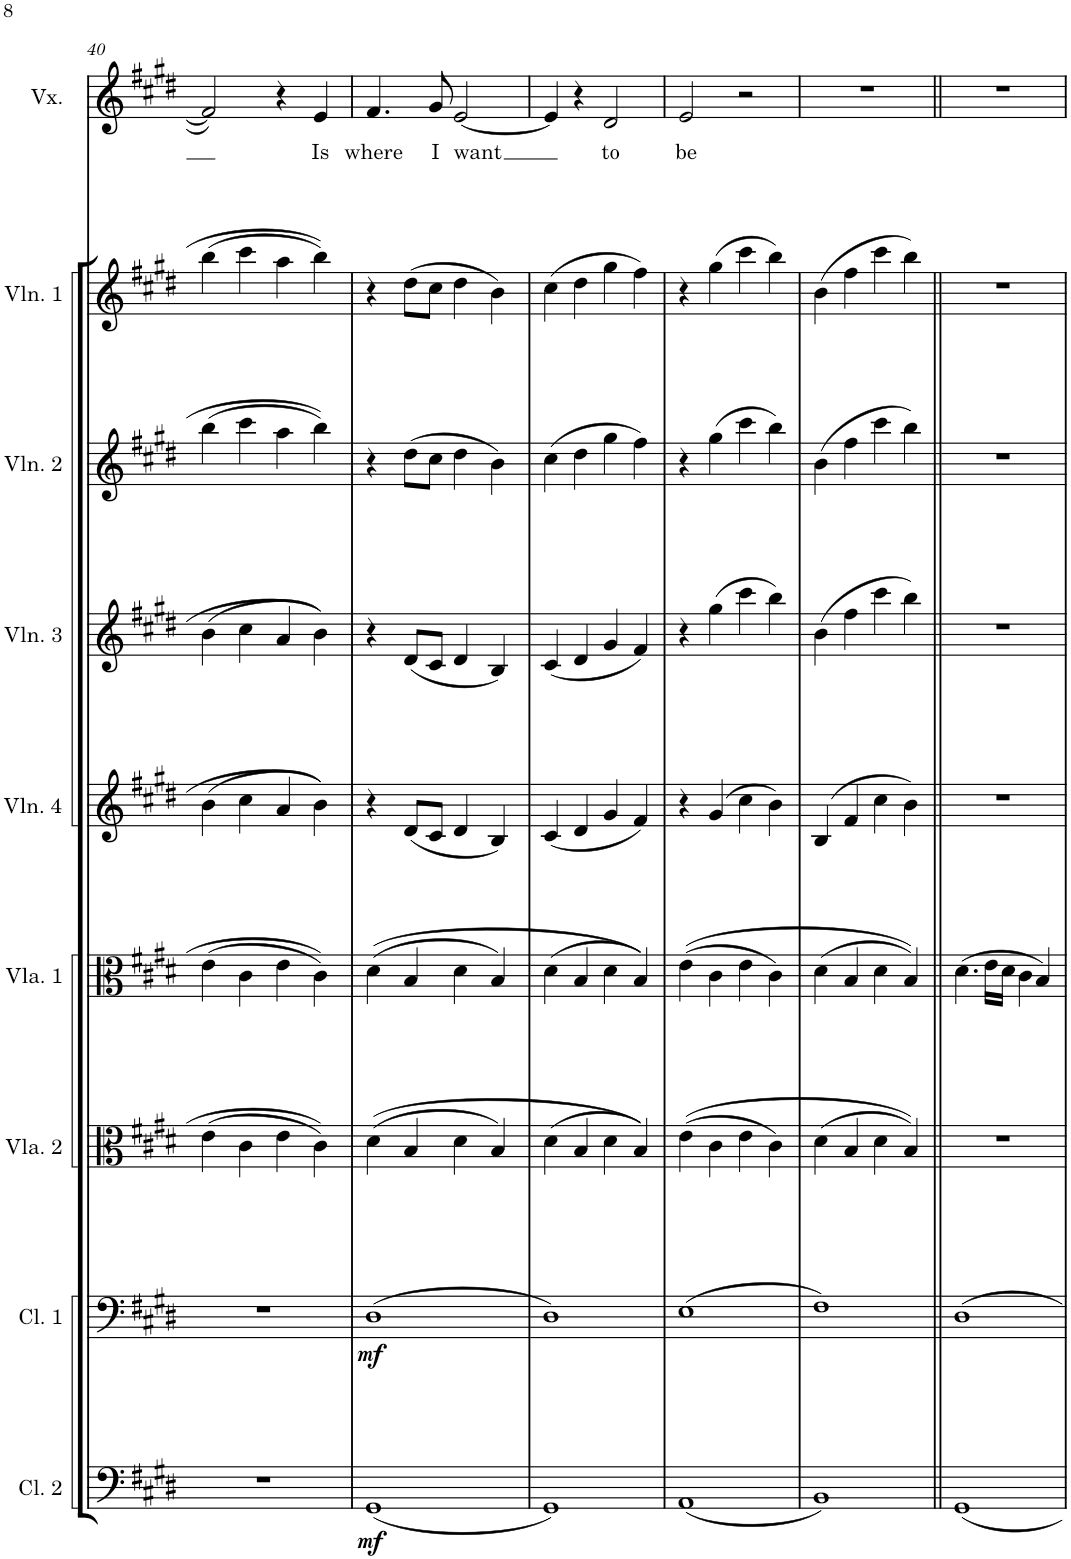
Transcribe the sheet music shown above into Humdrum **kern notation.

**kern	**dynam	**kern	**dynam	**kern	**kern	**kern	**kern	**kern	**kern	**kern	**text
*part9	*part9	*part8	*part8	*part7	*part6	*part5	*part4	*part3	*part2	*part1	*part1
*staff9	*staff9	*staff8	*staff8	*staff7	*staff6	*staff5	*staff4	*staff3	*staff2	*staff1	*staff1
*I"Cello 2	*	*I"Cello 1	*	*I"Viola 2	*I"Viola 1	*I"Violin 4	*I"Violin 3	*I"Violin 2	*I"Violin 1	*I"Vox	*
*I'Cl. 2	*	*I'Cl. 1	*	*I'Vla. 2	*I'Vla. 1	*I'Vln. 4	*I'Vln. 3	*I'Vln. 2	*I'Vln. 1	*I'Vx.	*
!!LO:PB:g=z
*clefF4	*	*clefF4	*	*clefC3	*clefC3	*clefG2	*clefG2	*clefG2	*clefG2	*clefG2	*
*k[f#c#g#d#]	*	*k[f#c#g#d#]	*	*k[f#c#g#d#]	*k[f#c#g#d#]	*k[f#c#g#d#]	*k[f#c#g#d#]	*k[f#c#g#d#]	*k[f#c#g#d#]	*k[f#c#g#d#]	*
*M4/4	*	*M4/4	*	*M4/4	*M4/4	*M4/4	*M4/4	*M4/4	*M4/4	*M4/4	*
=40	=40	=40	=40	=40	=40	=40	=40	=40	=40	=40	=40
1r	.	1r	.	(4e\	(4e\	(4b\	(4b\	(4bb\	(4bb\	2f#/]	.
.	.	.	.	4c#\	4c#\	4cc#\	4cc#\	4ccc#\	4ccc#\	.	.
.	.	.	.	4e\	4e\	4a/	4a/	4aa\	4aa\	4r	.
!	!	!	!	!	!	!	!	!	!	!	!LO:LY:b
.	.	.	.	4c#\)	4c#\)	4b\)	4b\)	4bb\)	4bb\)	4e/	Is
=41	=41	=41	=41	=41	=41	=41	=41	=41	=41	=41	=41
!	!LO:DY:b	!	!LO:DY:b	!	!	!	!	!	!	!	!LO:LY:b
(1GG#	mf	(1D#	mf	((4d#\	((4d#\	4r	4r	4r	4r	4.f#/	where
.	.	.	.	4B/	4B/	(8d#/L	(8d#/L	(8dd#\L	(8dd#\L	.	.
!	!	!	!	!	!	!	!	!	!	!	!LO:LY:b
.	.	.	.	.	.	8c#/J	8c#/J	8cc#\J	8cc#\J	8g#/	I
!	!	!	!	!	!	!	!	!	!	!	!LO:LY:b
.	.	.	.	4d#\	4d#\	4d#/	4d#/	4dd#\	4dd#\	[2e/	want
.	.	.	.	4B/)	4B/)	4B/)	4B/)	4b\)	4b\)	.	.
=42	=42	=42	=42	=42	=42	=42	=42	=42	=42	=42	=42
1GG#)	.	1D#)	.	(4d#\	(4d#\	(4c#/	(4c#/	(4cc#\	(4cc#\	4e/]	.
.	.	.	.	4B/	4B/	4d#/	4d#/	4dd#\	4dd#\	4r	.
!	!	!	!	!	!	!	!	!	!	!	!LO:LY:b
.	.	.	.	4d#\	4d#\	4g#/	4g#/	4gg#\	4gg#\	2d#/	to
.	.	.	.	4B/))	4B/))	4f#/)	4f#/)	4ff#\)	4ff#\)	.	.
=43	=43	=43	=43	=43	=43	=43	=43	=43	=43	=43	=43
!	!	!	!	!	!	!	!	!	!	!	!LO:LY:b
(1AA	.	(1E	.	((4e\	((4e\	4r	4r	4r	4r	2e/	be
.	.	.	.	4c#\	4c#\	(4g#/	(4gg#\	(4gg#\	(4gg#\	.	.
.	.	.	.	4e\	4e\	4cc#\	4ccc#\	4ccc#\	4ccc#\	2r	.
.	.	.	.	4c#\)	4c#\)	4b\)	4bb\)	4bb\)	4bb\)	.	.
=44	=44	=44	=44	=44	=44	=44	=44	=44	=44	=44	=44
1BB)	.	1F#)	.	(4d#\	(4d#\	(4B/	(4b\	(4b\	(4b\	1r	.
.	.	.	.	4B/	4B/	4f#/	4ff#\	4ff#\	4ff#\	.	.
.	.	.	.	4d#\	4d#\	4cc#\	4ccc#\	4ccc#\	4ccc#\	.	.
.	.	.	.	4B/))	4B/))	4b\)	4bb\)	4bb\)	4bb\)	.	.
=45||	=45||	=45||	=45||	=45||	=45||	=45||	=45||	=45||	=45||	=45||	=45||
1GG#	.	1D#	.	1r	(4.d#\	1r	1r	1r	1r	1r	.
.	.	.	.	.	16e\LL	.	.	.	.	.	.
.	.	.	.	.	16d#\JJ	.	.	.	.	.	.
.	.	.	.	.	4c#\	.	.	.	.	.	.
.	.	.	.	.	4B/)	.	.	.	.	.	.
=	=	=	=	=	=	=	=	=	=	=	=
*-	*-	*-	*-	*-	*-	*-	*-	*-	*-	*-	*-
